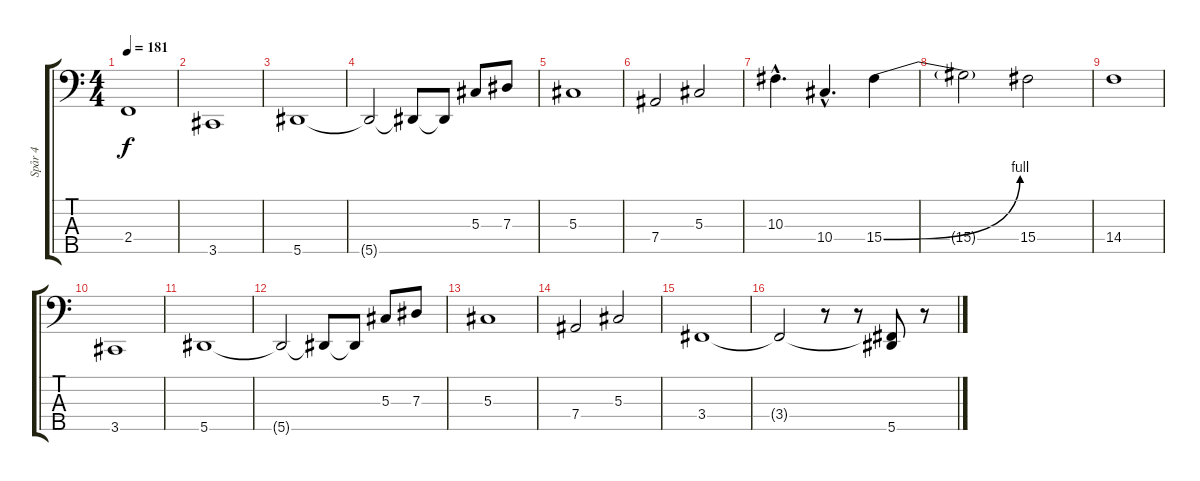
\track ("Spår 4" "Spår 4") {instrument electricbasspick}
\staff {score tabs}
\tuning (Gb2 Db2 Ab1 Eb1 Bb0) {hide}
\ts (4 4)
\tempo 181
\clef f4
\ks c
2.4.1{dy f} |
3.5.1 |
5.5.1 |
5.5{t}.2 5.5{t}.8 5.5{t}.8 5.3.8 7.3.8 |
5.3.1 |
7.4.2 5.3.2 |
10.3{hac}.4{d} 10.4{hac}.4{d} 15.4{be (bend 0 0 60 4)}.4 |
15.4{t}.2 15.4.2 |
14.4.1 |
3.5.1 |
5.5.1 |
5.5{t}.2 5.5{t}.8 5.5{t}.8 5.3.8 7.3.8 |
5.3.1 |
7.4.2 5.3.2 |
3.4.1 |
3.4{t}.2 r.8 r.8 (3.4{t} 5.5).8 r.8
